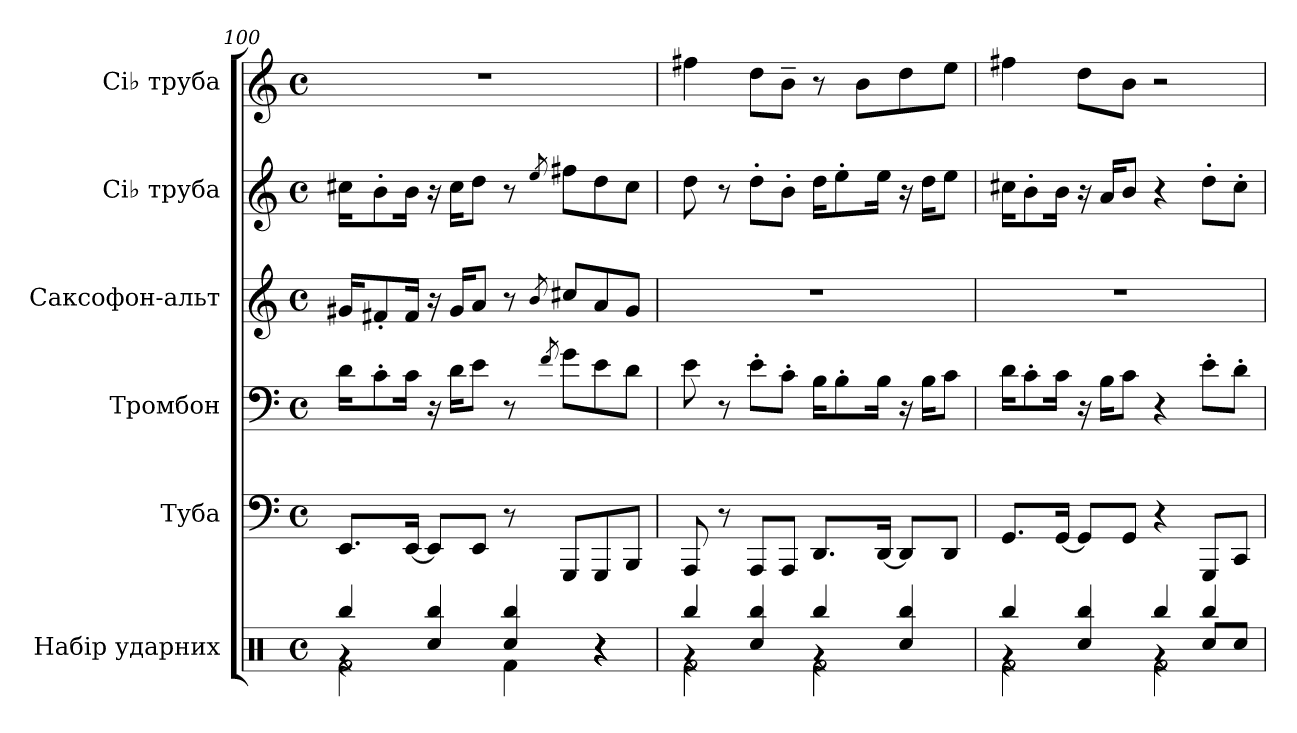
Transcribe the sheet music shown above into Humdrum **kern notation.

**kern	**kern	**kern	**kern	**kern	**kern
*part6	*part5	*part4	*part3	*part2	*part1
*staff6	*staff5	*staff4	*staff3	*staff2	*staff1
*I"Набір ударних	*I"Туба	*I"Тромбон	*I"Саксофон-альт	*I"Сі♭ труба	*I"Сі♭ труба
*clefX	*clefF4	*clefF4	*clefG2	*clefG2	*clefG2
*	*	*	*ITrd5c9	*ITrd1c2	*ITrd1c2
*k[]	*k[]	*k[]	*k[b-e-a-]	*k[b-e-]	*k[b-e-]
*M4/4	*M4/4	*M4/4	*M4/4	*M4/4	*M4/4
*met(c)	*met(c)	*met(c)	*met(c)	*met(c)	*met(c)
=100	=100	=100	=100	=100	=100
*^	*	*	*	*	*
*	*^	*	*	*	*	*
4rg	2Rf\	4Rbb/	8.EE/L	16d\KL	16Bn/KL	16bn\KL	1r
.	.	.	.	8c'\	8An'/	8a'\	.
.	.	.	[16EE/Jk	16c\Jk	16A/Jk	16a\Jk	.
4Rcc/	.	4Rbb/	8EE/L]	16r	16r	16r	.
.	.	.	.	16d\KL	16B/KL	16b\KL	.
.	.	.	8EE/J	8e\J	8c/J	8cc\J	.
4Rcc/	4Rf\	4Rbb/	8r	8r	8r	8r	.
.	.	.	.	8qf/	8qd/	8qdd/	.
.	.	.	8GGG/L	8g\L	8en/L	8een\L	.
4r	4r	4r	8GGG/	8e\	8c/	8cc\	.
.	.	.	8BBB/J	8d\J	8B/J	8b\J	.
=101	=101	=101	=101	=101	=101	=101	=101
4rg	2Rf\	4Rbb/	8AAA/	8e\	1r	8cc\	4een\
.	.	.	8r	8r	.	8r	.
4Rcc/	.	4Rbb/	8AAA/L	8e'\L	.	8cc'\L	8cc\L
.	.	.	8AAA/J	8c'\J	.	8a'\J	8a~\J
4rg	2Rf\	4Rbb/	8.DD/L	16B\KL	.	16cc\KL	8r
.	.	.	.	8B'\	.	8dd'\	.
.	.	.	.	.	.	.	8a\L
.	.	.	[16DD/Jk	16B\Jk	.	16dd\Jk	.
4Rcc/	.	4Rbb/	8DD/L]	16r	.	16r	8cc\
.	.	.	.	16B\KL	.	16cc\KL	.
.	.	.	8DD/J	8c\J	.	8dd\J	8dd\J
!!LO:PB:g=z
=102	=102	=102	=102	=102	=102	=102	=102
4rg	2Rf\	4Rbb/	8.GG/L	16d\KL	1r	16bn\KL	4een\
.	.	.	.	8c'\	.	8a'\	.
.	.	.	[16GG/Jk	16c\Jk	.	16a\Jk	.
4Rcc/	.	4Rbb/	8GG/L]	16r	.	16r	8cc\L
.	.	.	.	16B\KL	.	16g/KL	.
.	.	.	8GG/J	8c\J	.	8a/J	8a\J
4rg	2Rf\	4Rbb/	4r	4r	.	4r	2r
8Rcc/L	.	4Rbb/	8GGG/L	8e'\L	.	8cc'\L	.
8Rcc/J	.	.	8CC/J	8d'\J	.	8b'\J	.
*v	*v	*v	*	*	*	*	*
=	=	=	=	=	=
*-	*-	*-	*-	*-	*-
